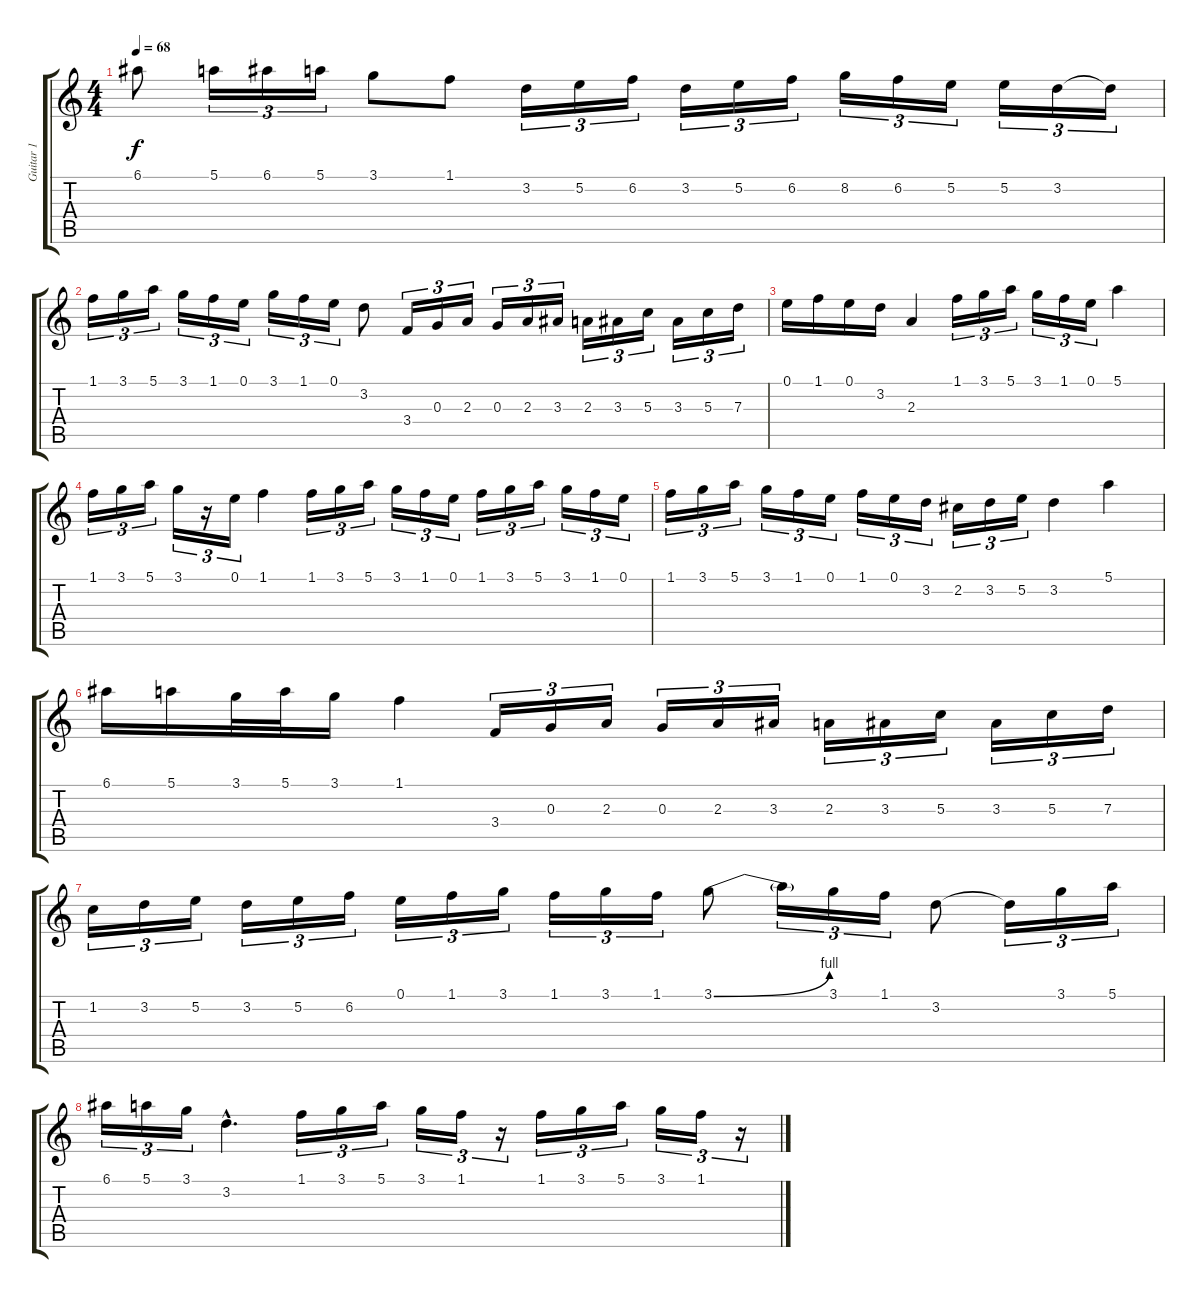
\track ("Guitar 1" "Guitar 1") {instrument distortionguitar}
\staff {score tabs}
\tuning (E4 B3 G3 D3 A2 E2) {hide}
\ts (4 4)
\tempo 68
\clef g2
\ks c
6.1.8{dy f} 5.1.16{tu (3 2)} 6.1.16{tu (3 2)} 5.1.16{tu (3 2)} 3.1.8 1.1.8 3.2.16{tu (3 2)} 5.2.16{tu (3 2)} 6.2.16{tu (3 2)} 3.2.16{tu (3 2)} 5.2.16{tu (3 2)} 6.2.16{tu (3 2)} 8.2.16{tu (3 2)} 6.2.16{tu (3 2)} 5.2.16{tu (3 2)} 5.2.16{tu (3 2)} 3.2.16{tu (3 2)} 3.2{t}.16{tu (3 2)} |
1.1.16{tu (3 2)} 3.1.16{tu (3 2)} 5.1.16{tu (3 2)} 3.1.16{tu (3 2)} 1.1.16{tu (3 2)} 0.1.16{tu (3 2)} 3.1.16{tu (3 2)} 1.1.16{tu (3 2)} 0.1.16{tu (3 2)} 3.2.8 3.4.16{tu (3 2)} 0.3.16{tu (3 2)} 2.3.16{tu (3 2)} 0.3.16{tu (3 2)} 2.3.16{tu (3 2)} 3.3.16{tu (3 2)} 2.3.16{tu (3 2)} 3.3.16{tu (3 2)} 5.3.16{tu (3 2)} 3.3.16{tu (3 2)} 5.3.16{tu (3 2)} 7.3.16{tu (3 2)} |
0.1.16 1.1.16 0.1.16 3.2.16 2.3.4 1.1.16{tu (3 2)} 3.1.16{tu (3 2)} 5.1.16{tu (3 2)} 3.1.16{tu (3 2)} 1.1.16{tu (3 2)} 0.1.16{tu (3 2)} 5.1.4 |
1.1.16{tu (3 2)} 3.1.16{tu (3 2)} 5.1.16{tu (3 2)} 3.1.16{tu (3 2)} r.16{tu (3 2)} 0.1.16{tu (3 2)} 1.1.4 1.1.16{tu (3 2)} 3.1.16{tu (3 2)} 5.1.16{tu (3 2)} 3.1.16{tu (3 2)} 1.1.16{tu (3 2)} 0.1.16{tu (3 2)} 1.1.16{tu (3 2)} 3.1.16{tu (3 2)} 5.1.16{tu (3 2)} 3.1.16{tu (3 2)} 1.1.16{tu (3 2)} 0.1.16{tu (3 2)} |
1.1.16{tu (3 2)} 3.1.16{tu (3 2)} 5.1.16{tu (3 2)} 3.1.16{tu (3 2)} 1.1.16{tu (3 2)} 0.1.16{tu (3 2)} 1.1.16{tu (3 2)} 0.1.16{tu (3 2)} 3.2.16{tu (3 2)} 2.2.16{tu (3 2)} 3.2.16{tu (3 2)} 5.2.16{tu (3 2)} 3.2.4 5.1.4 |
6.1.16 5.1.16 3.1.32 5.1.32 3.1.16 1.1.4 3.4.16{tu (3 2)} 0.3.16{tu (3 2)} 2.3.16{tu (3 2)} 0.3.16{tu (3 2)} 2.3.16{tu (3 2)} 3.3.16{tu (3 2)} 2.3.16{tu (3 2)} 3.3.16{tu (3 2)} 5.3.16{tu (3 2)} 3.3.16{tu (3 2)} 5.3.16{tu (3 2)} 7.3.16{tu (3 2)} |
1.2.16{tu (3 2)} 3.2.16{tu (3 2)} 5.2.16{tu (3 2)} 3.2.16{tu (3 2)} 5.2.16{tu (3 2)} 6.2.16{tu (3 2)} 0.1.16{tu (3 2)} 1.1.16{tu (3 2)} 3.1.16{tu (3 2)} 1.1.16{tu (3 2)} 3.1.16{tu (3 2)} 1.1.16{tu (3 2)} 3.1{be (bend 0 0 60 4)}.8 3.1{t}.16{tu (3 2)} 3.1.16{tu (3 2)} 1.1.16{tu (3 2)} 3.2.8 3.2{t}.16{tu (3 2)} 3.1.16{tu (3 2)} 5.1.16{tu (3 2)} |
6.1.16{tu (3 2)} 5.1.16{tu (3 2)} 3.1.16{tu (3 2)} 3.2{hac}.4{d} 1.1.16{tu (3 2)} 3.1.16{tu (3 2)} 5.1.16{tu (3 2)} 3.1.16{tu (3 2)} 1.1.16{tu (3 2)} r.16{tu (3 2)} 1.1.16{tu (3 2)} 3.1.16{tu (3 2)} 5.1.16{tu (3 2)} 3.1.16{tu (3 2)} 1.1.16{tu (3 2)} r.16{tu (3 2)}
